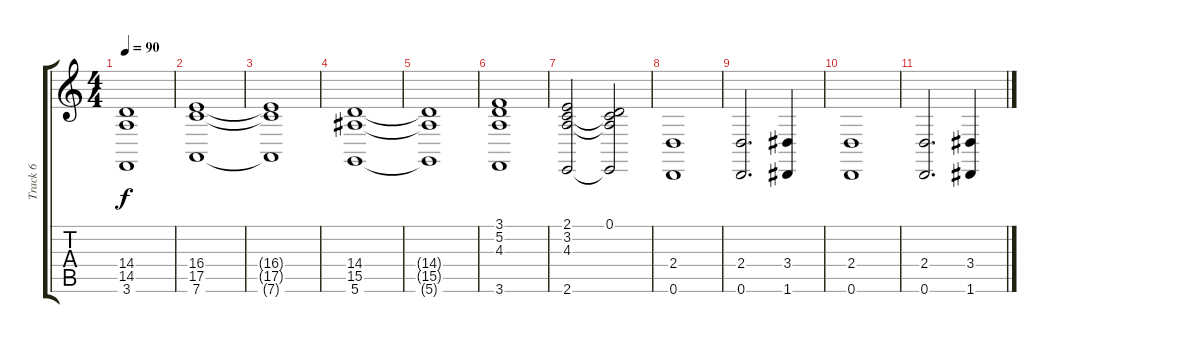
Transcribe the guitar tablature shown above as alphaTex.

\track ("Track 6" "Track 6") {instrument stringensemble1}
\staff {score tabs}
\tuning (D4 A3 F3 C3 G2 D2) {hide}
\ts (4 4)
\tempo 90
\clef g2
\ks c
(14.4{t} 14.5{t} 3.6{t}).1{dy f} |
(16.4 17.5 7.6).1 |
(16.4{t} 17.5{t} 7.6{t}).1 |
(14.4 15.5 5.6).1 |
(14.4{t} 15.5{t} 5.6{t}).1 |
(3.1 5.2 4.3 3.6).1 |
(2.1 3.2 4.3 2.6).2 (0.1 3.2{t} 4.3{t} 2.6{t}).2 |
(2.4 0.6).1 |
(2.4 0.6).2{d} (3.4 1.6).4 |
(2.4 0.6).1 |
(2.4 0.6).2{d} (3.4 1.6).4
